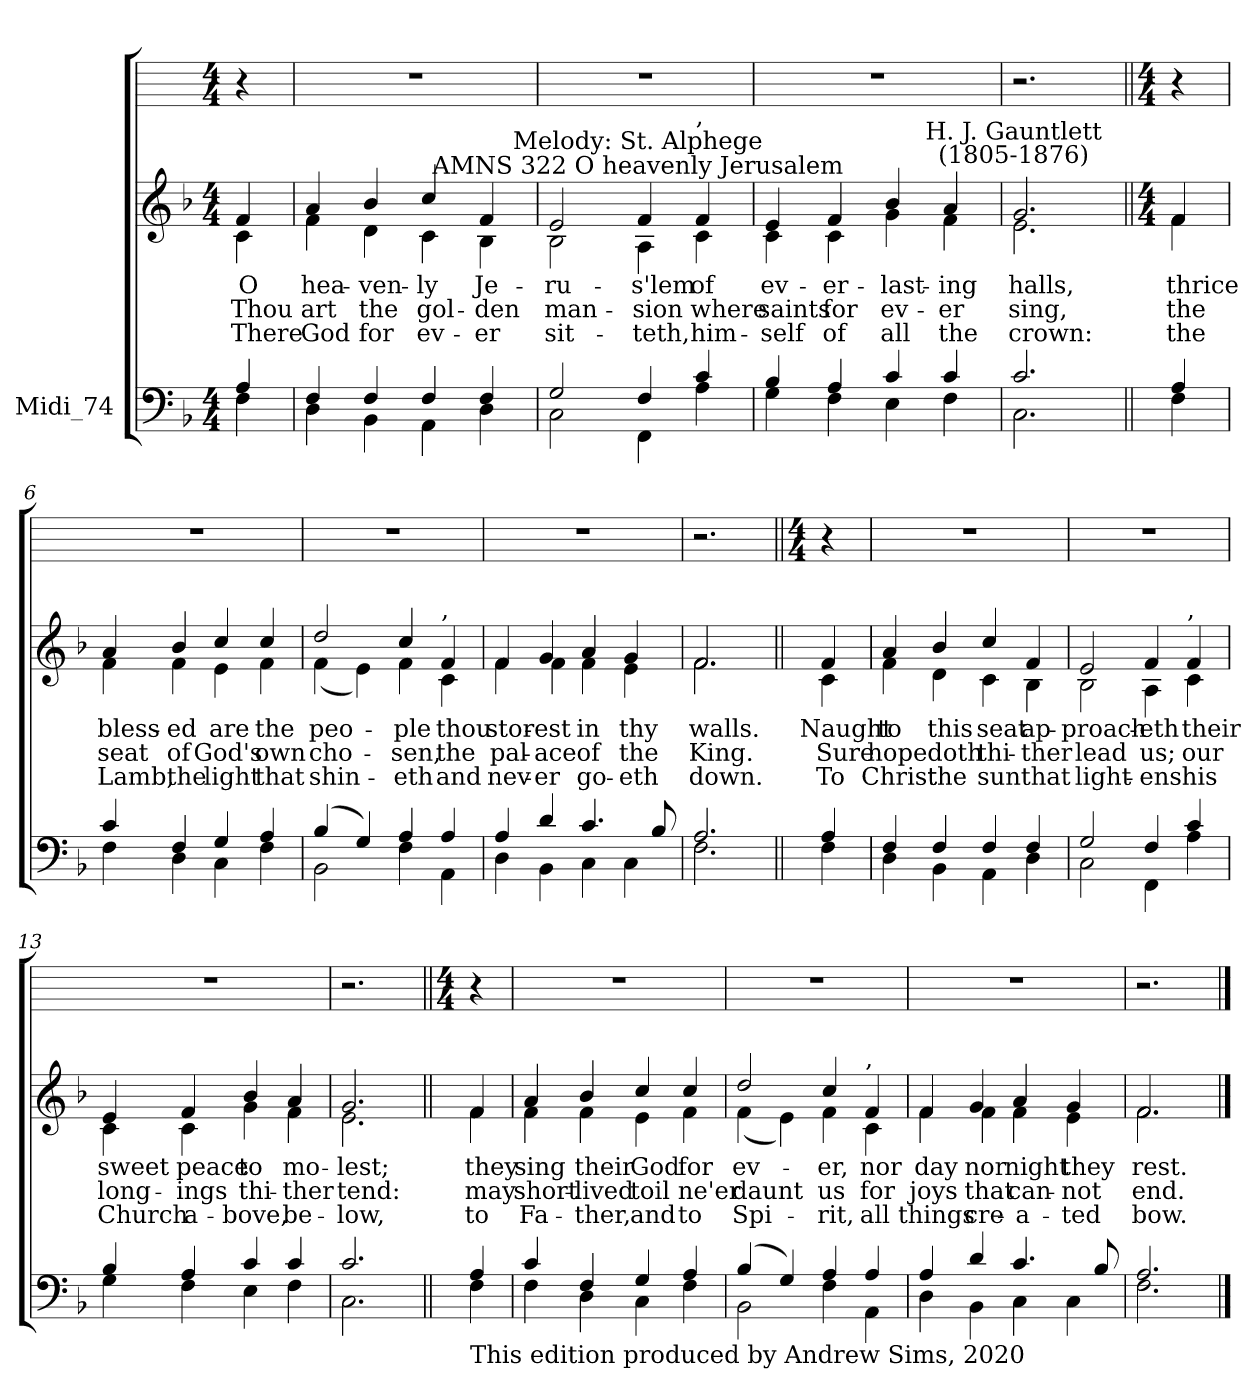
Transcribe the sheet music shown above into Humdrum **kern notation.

**kern	**kern	**text	**text	**text	**kern
*part3	*part2	*part2	*part2	*part2	*part1
*staff3	*staff2	*staff2	*staff2	*staff2	*staff1
*I"Midi_74	*	*	*	*	*
*clefF4	*clefG2	*	*	*	*
*k[b-]	*k[b-]	*	*	*	*
*F:	*F:	*	*	*	*
*M4/4	*M4/4	*	*	*	*M4/4
=	=	=	=	=	=
*^	*	*	*	*	*
!	!	!LO:TX:a:cj:t=Latin, 18th cent.,\ntr. Isaac Williams (1802-1865)	!	!	!	!
!	!	!	!LO:LY:b	!LO:LY:b	!LO:LY:b	!
*	*	*^	*	*	*	*
4A/	4F\	4f/	4c\	O	Thou	There	4r
=1	=1	=1	=1	=1	=1	=1	=1
!	!	!	!	!LO:LY:b	!LO:LY:b	!LO:LY:b	!
4F/	4D\	4a/	4f\	hea-	-art	God	1r
!	!	!	!	!LO:LY:b	!LO:LY:b	!LO:LY:b	!
4F/	4BB-\	4b-/	4d\	ven-	-the	for	.
!	!	!	!	!LO:LY:b	!LO:LY:b	!LO:LY:b	!
4F/	4AA\	4cc/	4c\	ly	gol-	-ev-	.
!	!	!	!	!LO:LY:b	!LO:LY:b	!LO:LY:b	!
4F/	4D\	4f/	4B-\	-Je-	-den	er	.
=2	=2	=2	=2	=2	=2	=2	=2
!	!	!	!	!LO:LY:b	!LO:LY:b	!LO:LY:b	!
2G/	2C\	2e/	2B-\	ru-	-man-	-sit-	1r
!	!	!LO:TX:a:cj:t=AMNS 322 O heavenly Jerusalem	!	!	!	!	!
!	!	!LO:TX:a:cj:t=Melody&colon; St. Alphege	!	!	!	!	!
!	!	!	!	!LO:LY:b	!LO:LY:b	!LO:LY:b	!
4F/	4FF\	4f/	4A\	-s'lem	sion	teth,	.
!	!	!LO:TX:a:t=,	!	!	!	!	!
!	!	!	!	!LO:LY:b	!LO:LY:b	!LO:LY:b	!
4c/	4A\	4f/	4c\	of	where	him-	.
=3	=3	=3	=3	=3	=3	=3	=3
!	!	!	!	!LO:LY:b	!LO:LY:b	!LO:LY:b	!
4B-/	4G\	4e/	4c\	-ev-	-saints	self	1r
!	!	!	!	!LO:LY:b	!LO:LY:b	!LO:LY:b	!
4A/	4F\	4f/	4c\	er-	-for	of	.
!	!	!	!	!LO:LY:b	!LO:LY:b	!LO:LY:b	!
4c/	4E\	4b-/	4g\	last-	-ev-	-all	.
!	!	!	!	!LO:LY:b	!LO:LY:b	!LO:LY:b	!
4c/	4F\	4a/	4f\	ing	er	the	.
=4	=4	=4	=4	=4	=4	=4	=4
!	!	!LO:TX:a:cj:t=H. J. Gauntlett\n(1805-1876)	!	!	!	!	!
!	!	!	!	!LO:LY:b	!LO:LY:b	!LO:LY:b	!
2.c/	2.C\	2.g/	2.e\	halls,	sing,	crown:	2.r
!!LO:LB:g=z
=5||	=5||	=5||	=5||	=5||	=5||	=5||	=5||
*	*	*M4/4	*	*	*	*	*M4/4
!	!	!	!	!LO:LY:b	!LO:LY:b	!LO:LY:b	!
4A/	4F\	4f/	4f\	thrice	the	the	4r
=6	=6	=6	=6	=6	=6	=6	=6
!	!	!	!	!LO:LY:b	!LO:LY:b	!LO:LY:b	!
4c/	4F\	4a/	4f\	bless-	-seat	Lamb,	1r
!	!	!	!	!LO:LY:b	!LO:LY:b	!LO:LY:b	!
4F/	4D\	4b-/	4f\	ed	of	the	.
!	!	!	!	!LO:LY:b	!LO:LY:b	!LO:LY:b	!
4G/	4C\	4cc/	4e\	are	God's	light	.
!	!	!	!	!LO:LY:b	!LO:LY:b	!LO:LY:b	!
4A/	4F\	4cc/	4f\	the	own	that	.
=7	=7	=7	=7	=7	=7	=7	=7
!	!	!	!	!LO:LY:b	!LO:LY:b	!LO:LY:b	!
(>4B-/	2BB-\	2dd/	(<4f\	peo-	-cho-	-shin-	1r
4G/)	.	.	4e\)	.	.	.	.
!	!	!	!	!LO:LY:b	!LO:LY:b	!LO:LY:b	!
4A/	4F\	4cc/	4f\	-ple	sen,	eth	.
!	!	!LO:TX:a:t=,	!	!	!	!	!
!	!	!	!	!LO:LY:b	!LO:LY:b	!LO:LY:b	!
4A/	4AA\	4f/	4c\	thou	the	and	.
=8	=8	=8	=8	=8	=8	=8	=8
!	!	!	!	!LO:LY:b	!LO:LY:b	!LO:LY:b	!
4A/	4D\	4f/	4f\	stor-	-pal-	-nev-	1r
!	!	!	!	!LO:LY:b	!LO:LY:b	!LO:LY:b	!
4d/	4BB-\	4g/	4f\	-est	ace	er	.
!	!	!	!	!LO:LY:b	!LO:LY:b	!LO:LY:b	!
4.c/	4C\	4a/	4f\	in	of	go-	.
!	!	!	!	!LO:LY:b	!LO:LY:b	!LO:LY:b	!
.	4C\	4g/	4e\	-thy	the	eth	.
8B-/	.	.	.	.	.	.	.
=9	=9	=9	=9	=9	=9	=9	=9
!	!	!	!	!LO:LY:b	!LO:LY:b	!LO:LY:b	!
2.A/	2.F\	2.f/	2.f\	walls.	King.	down.	2.r
!!LO:LB:g=z
=10||	=10||	=10||	=10||	=10||	=10||	=10||	=10||
*	*	*	*	*	*	*	*M4/4
!	!	!	!	!LO:LY:b	!LO:LY:b	!LO:LY:b	!
4A/	4F\	4f/	4c\	Naught	Sure	To	4r
=11	=11	=11	=11	=11	=11	=11	=11
!	!	!	!	!LO:LY:b	!LO:LY:b	!LO:LY:b	!
4F/	4D\	4a/	4f\	to	hope	Christ	1r
!	!	!	!	!LO:LY:b	!LO:LY:b	!LO:LY:b	!
4F/	4BB-\	4b-/	4d\	this	doth	the	.
!	!	!	!	!LO:LY:b	!LO:LY:b	!LO:LY:b	!
4F/	4AA\	4cc/	4c\	seat	thi-	-sun	.
!	!	!	!	!LO:LY:b	!LO:LY:b	!LO:LY:b	!
4F/	4D\	4f/	4B-\	ap-	-ther	that	.
=12	=12	=12	=12	=12	=12	=12	=12
!	!	!	!	!LO:LY:b	!LO:LY:b	!LO:LY:b	!
2G/	2C\	2e/	2B-\	proach-	-lead	light-	1r
!	!	!	!	!LO:LY:b	!LO:LY:b	!LO:LY:b	!
4F/	4FF\	4f/	4A\	-eth	us;	ens	.
!	!	!LO:TX:a:t=,	!	!	!	!	!
!	!	!	!	!LO:LY:b	!LO:LY:b	!LO:LY:b	!
4c/	4A\	4f/	4c\	their	our	his	.
=13	=13	=13	=13	=13	=13	=13	=13
!	!	!	!	!LO:LY:b	!LO:LY:b	!LO:LY:b	!
4B-/	4G\	4e/	4c\	sweet	long-	-Church	1r
!	!	!	!	!LO:LY:b	!LO:LY:b	!LO:LY:b	!
4A/	4F\	4f/	4c\	peace	ings	a-	.
!	!	!	!	!LO:LY:b	!LO:LY:b	!LO:LY:b	!
4c/	4E\	4b-/	4g\	-to	thi-	-bove,	.
!	!	!	!	!LO:LY:b	!LO:LY:b	!LO:LY:b	!
4c/	4F\	4a/	4f\	mo-	-ther	be-	.
=14	=14	=14	=14	=14	=14	=14	=14
!	!	!	!	!LO:LY:b	!LO:LY:b	!LO:LY:b	!
2.c/	2.C\	2.g/	2.e\	-lest;	tend:	low,	2.r
!!LO:LB:g=z
=15||	=15||	=15||	=15||	=15||	=15||	=15||	=15||
*	*	*	*	*	*	*	*M4/4
!LO:TX:b:t=This edition produced by Andrew Sims, 2020	!	!	!	!	!	!	!
!	!	!	!	!LO:LY:b	!LO:LY:b	!LO:LY:b	!
4A/	4F\	4f/	4f\	they	may	to	4r
=16	=16	=16	=16	=16	=16	=16	=16
!	!	!	!	!LO:LY:b	!LO:LY:b	!LO:LY:b	!
4c/	4F\	4a/	4f\	sing	short-	-Fa-	1r
!	!	!	!	!LO:LY:b	!LO:LY:b	!LO:LY:b	!
4F/	4D\	4b-/	4f\	-their	lived	ther,	.
!	!	!	!	!LO:LY:b	!LO:LY:b	!LO:LY:b	!
4G/	4C\	4cc/	4e\	God	toil	and	.
!	!	!	!	!LO:LY:b	!LO:LY:b	!LO:LY:b	!
4A/	4F\	4cc/	4f\	for	ne'er	to	.
=17	=17	=17	=17	=17	=17	=17	=17
!	!	!	!	!LO:LY:b	!LO:LY:b	!LO:LY:b	!
(>4B-/	2BB-\	2dd/	(<4f\	ev-	-daunt	Spi-	1r
4G/)	.	.	4e\)	.	.	.	.
!	!	!	!	!LO:LY:b	!LO:LY:b	!LO:LY:b	!
4A/	4F\	4cc/	4f\	-er,	us	rit,	.
!	!	!LO:TX:a:t=,	!	!	!	!	!
!	!	!	!	!LO:LY:b	!LO:LY:b	!LO:LY:b	!
4A/	4AA\	4f/	4c\	nor	for	all	.
=18	=18	=18	=18	=18	=18	=18	=18
!	!	!	!	!LO:LY:b	!LO:LY:b	!LO:LY:b	!
4A/	4D\	4f/	4f\	day	joys	things	1r
!	!	!	!	!LO:LY:b	!LO:LY:b	!LO:LY:b	!
4d/	4BB-\	4g/	4f\	nor	that	cre-	.
!	!	!	!	!LO:LY:b	!LO:LY:b	!LO:LY:b	!
4.c/	4C\	4a/	4f\	-night	can-	-a-	.
!	!	!	!	!LO:LY:b	!LO:LY:b	!LO:LY:b	!
.	4C\	4g/	4e\	-they	not	ted	.
8B-/	.	.	.	.	.	.	.
=19	=19	=19	=19	=19	=19	=19	=19
!	!	!	!	!LO:LY:b	!LO:LY:b	!LO:LY:b	!
2.A/	2.F\	2.f/	2.f\	rest.	end.	bow.	2.r
*v	*v	*	*	*	*	*	*
*	*v	*v	*	*	*	*
==	==	==	==	==	==
*-	*-	*-	*-	*-	*-
